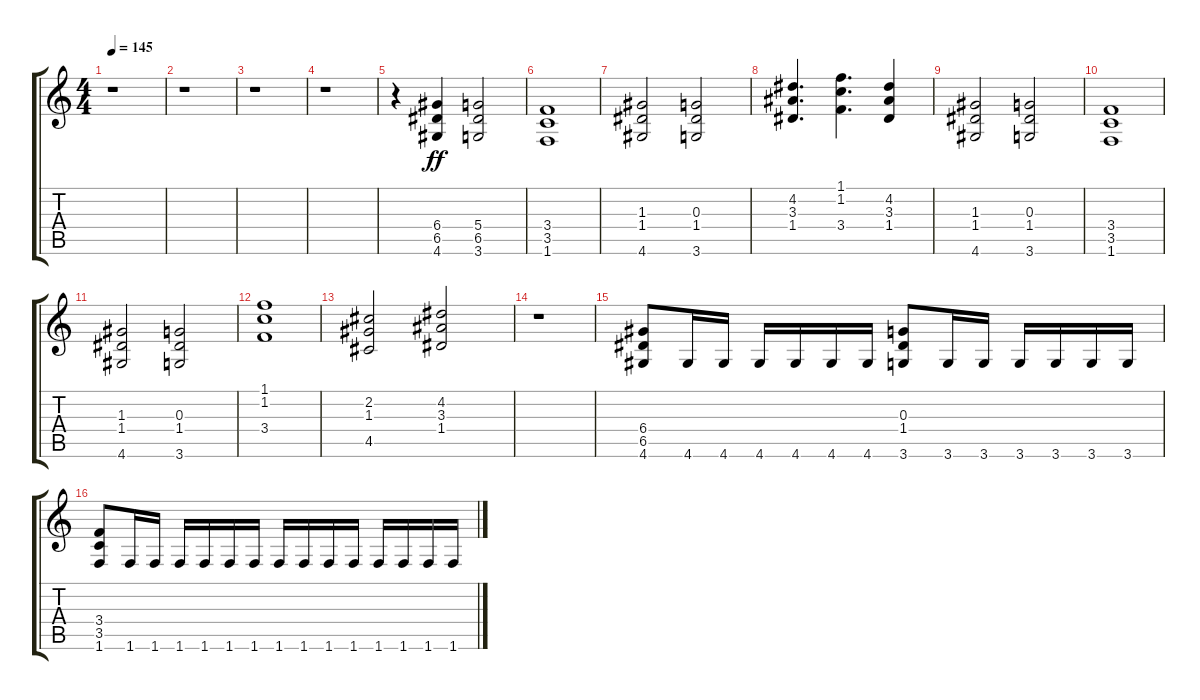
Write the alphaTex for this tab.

\track "" {instrument distortionguitar}
\staff {score tabs}
\tuning (E4 B3 G3 D3 A2 E2) {hide}
\ts (4 4)
\tempo 145
\clef g2
\ks c
r.1{dy f} |
r.1 |
r.1 |
r.1 |
r.4 (6.4 6.5 4.6).4{dy ff} (5.4 6.5 3.6).2 |
(3.4 3.5 1.6).1 |
(1.3 1.4 4.6).2 (0.3 1.4 3.6).2 |
(4.2 3.3 1.4).4{d} (1.1 1.2 3.4).4{d} (4.2 3.3 1.4).4 |
(1.3 1.4 4.6).2 (0.3 1.4 3.6).2 |
(3.4 3.5 1.6).1 |
(1.3 1.4 4.6).2 (0.3 1.4 3.6).2 |
(1.1 1.2 3.4).1 |
(2.2 1.3 4.5).2 (4.2 3.3 1.4).2 |
r.1 |
(6.4 6.5 4.6).8 4.6.16 4.6.16 4.6.16 4.6.16 4.6.16 4.6.16 (0.3 1.4 3.6).8 3.6.16 3.6.16 3.6.16 3.6.16 3.6.16 3.6.16 |
(3.4 3.5 1.6).8 1.6.16 1.6.16 1.6.16 1.6.16 1.6.16 1.6.16 1.6.16 1.6.16 1.6.16 1.6.16 1.6.16 1.6.16 1.6.16 1.6.16
